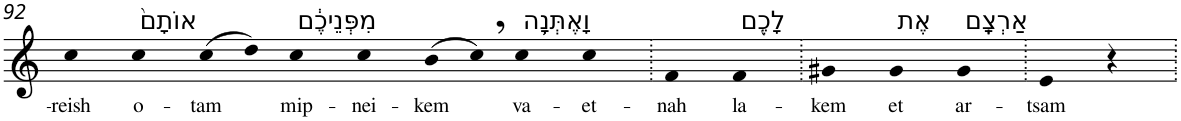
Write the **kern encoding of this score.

**kern	**text
*part1	*part1
*staff1	*staff1
*I"Piano	*
*I'Pno	*
!!LO:PB:g=z
*clefG2	*
*k[]	*
=92	=92
!	!LO:LY:b
4cc	-reish
!LO:TX:a:t=אוֹתָם֙	!
!	!LO:LY:b
4cc	o-
!	!LO:LY:b
(>8cc	-tam
8dd)	.
!LO:TX:a:t=מִפְּנֵיכֶ֔ם	!
!	!LO:LY:b
4cc	mip-
!	!LO:LY:b
4cc	-nei-
!	!LO:LY:b
(>8b	-kem
8cc,)	.
!LO:TX:a:t=וָאֶתְּנָ֥ה	!
!	!LO:LY:b
4cc	va-
!	!LO:LY:b
4cc	-et-
=93.	=93.
!	!LO:LY:b
4f	-nah
!LO:TX:a:t=לָכֶ֖ם	!
!	!LO:LY:b
4f	la-
=94.	=94.
!	!LO:LY:b
4g#X	-kem
!LO:TX:a:t=אֶת	!
!	!LO:LY:b
4g#	et
!LO:TX:a:t=אַרְצָֽם	!
!	!LO:LY:b
4g#	ar-
=95.	=95.
!	!LO:LY:b
4e	-tsam
4r	.
=.	=.
*-	*-
